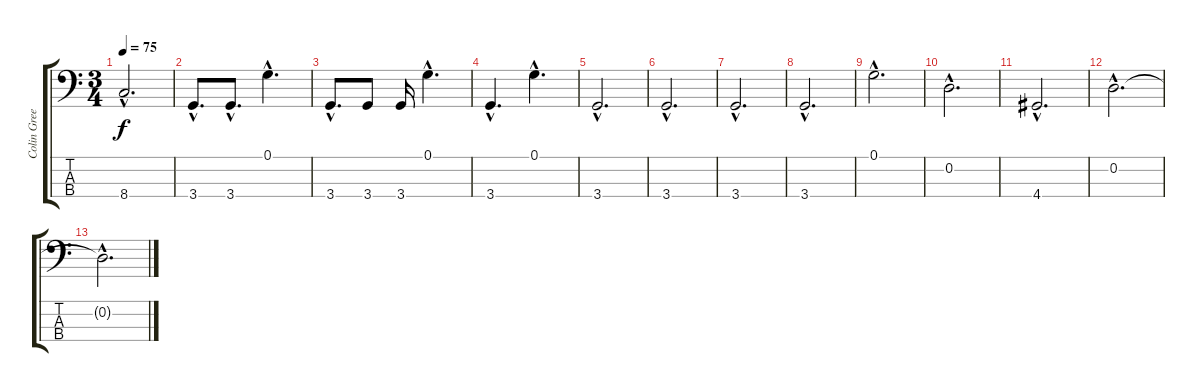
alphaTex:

\track ("Colin Greenwood" "Colin Gree") {instrument electricbassfinger}
\staff {score tabs}
\tuning (G2 D2 A1 E1) {hide}
\ts (3 4)
\tempo 75
\clef f4
\ks c
8.4{hac}.2{d dy f} |
3.4{hac}.8{d} 3.4{hac}.8{d} 0.1{hac}.4{d} |
3.4{hac}.8{d} 3.4.8 3.4.16 0.1{hac}.4{d} |
3.4{hac}.4{d} 0.1{hac}.4{d} |
3.4{hac}.2{d} |
3.4{hac}.2{d} |
3.4{hac}.2{d} |
3.4{hac}.2{d} |
0.1{hac}.2{d} |
0.2{hac}.2{d} |
4.4{hac}.2{d} |
0.2{hac}.2{d} |
0.2{hac t}.2{d}
